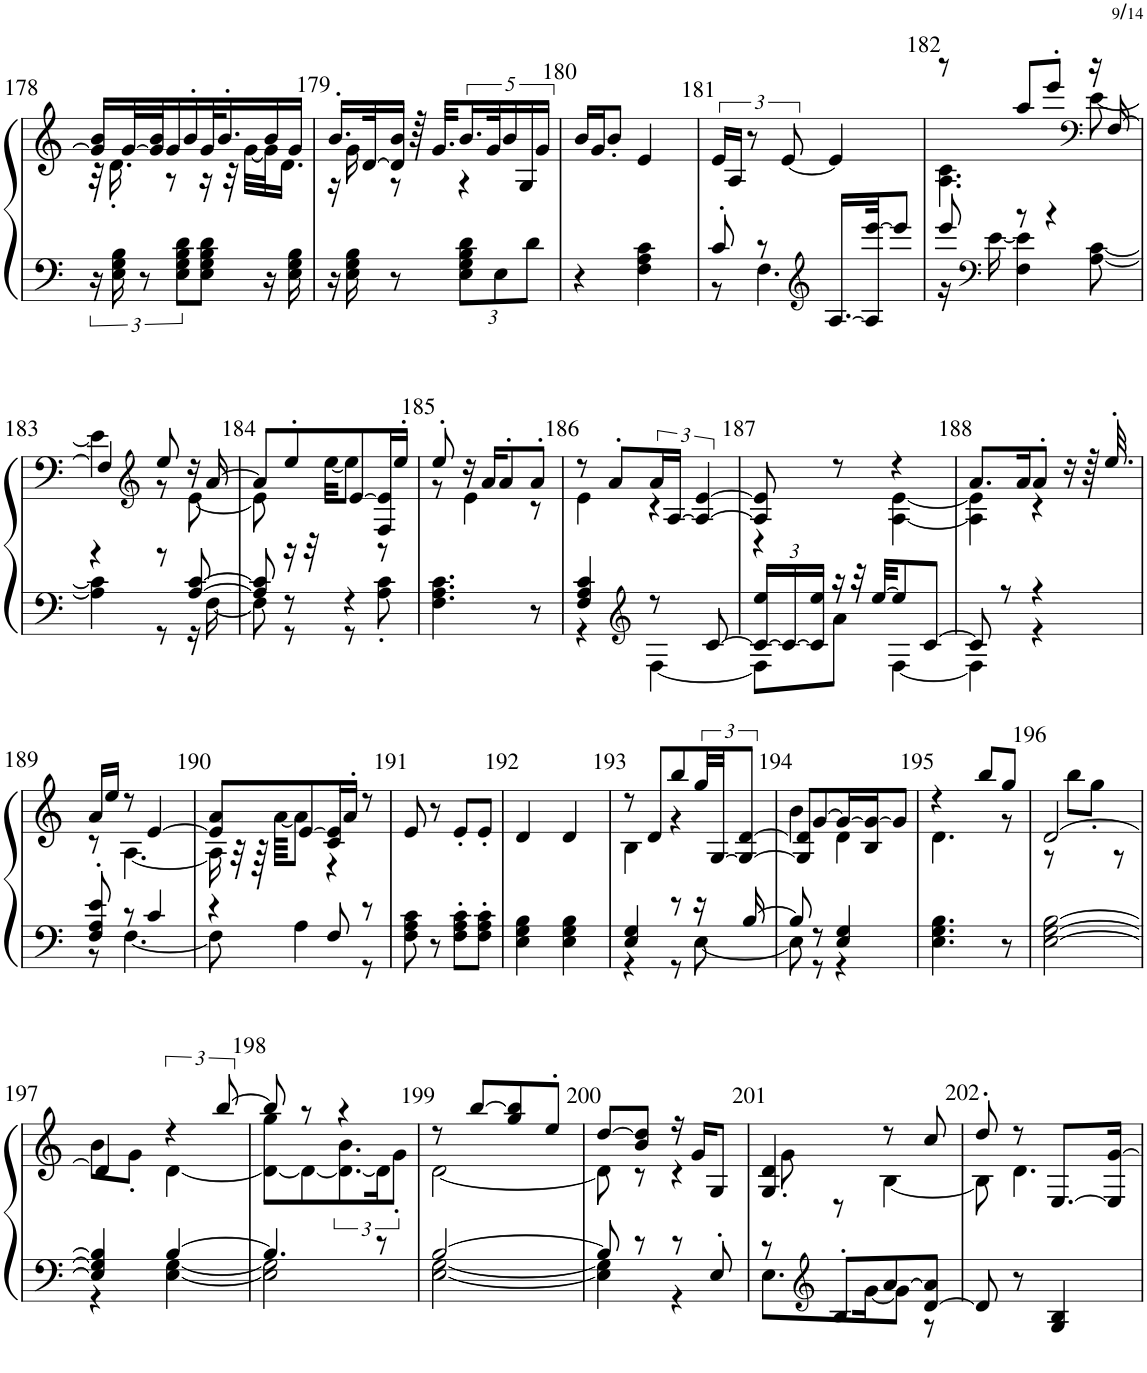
**kern	**kern
*part1	*part1
*staff2	*staff1
*I"ピアノ	*
!!LO:PB:g=z
*clefG2	*clefG2
*k[]	*k[]
*M4/8	*M4/8
=178	=178
*	*^
24r	16g/] 16b/LL	32r
.	.	16.d'\
24E\ 24G\ 24B\	.	.
.	[32g/L	.
12r	.	.
.	32g/] 32b/J	.
.	16g/	8r
12E\ 12G\ 12B\ 12d\L	.	.
.	16b'/	.
8E\ 8G\ 8B\ 8d\J	32g/K	16r
.	16.b'/	.
.	.	32r
.	.	[32g\LLL
16r	16b/	32g\J]
.	.	16.d\JJ
16E\ 16G\ 16B\	16g/JJ	.
=179	=179	=179
16r	16.b'/LL	16r
16E\ 16G\ 16B\	.	16g\
.	[32d/K	.
8r	16d/] 16b/JJ	8r
.	64r	.
.	32.g/KLL	.
*Xbrackettup	*	*
12E\ 12G\ 12B\ 12d\L	20.b/	4r
.	40g/K	.
12E\	.	.
.	20b/	.
.	20G/	.
12d\J	.	.
.	20g/JJ	.
*	*v	*v
=180	=180
4r	16b/LL
.	16g/J
.	8b'/J
4F\ 4A\ 4c\	4e/
=181	=181
*^	*
8c'/	8r	24e/LL
.	.	24A/JJ
.	.	12r
8r	4.F\	.
.	.	[12e/
*clefG2	*	*
[16.A/LL	.	4e/]
32A/] [32eee/JK	.	.
8eee/J]	.	.
=182	=182	=182
*	*	*^
8eee/	16r	8r	4.A\ 4.c\
*clefF4	*	*	*
.	[16e\	.	.
8r	4F\ 4e\]	8aa/L	.
4r	.	8eee'/J	.
*	*	*clefF4	*
.	[8A\ [8c\	16r	[8e\
.	.	[16F/	.
!!LO:LB:g=z	!!
=183	=183	=183	=183
4r	4A\] 4c\]	4F/]	4e\]
*	*	*clefG2	*
8r	8r	8ee/	8r
[8A/ [8c/	16r	16r	[8e\
.	[16F\	[16a/	.
=184	=184	=184	=184
8A/] 8c/]	8F\]	8a/L]	8e\]
8r	8r	8ee'/	16r
.	.	.	32r
.	.	.	[32ee\KKL
4r	8r	[8e/	8ee\J]
.	8A\' 8c\'	16F/ 16e/]L	8r
.	.	16ee'/JJ	.
*v	*v	*	*
=185	=185	=185
4.F\ 4.A\ 4.c\	8ee'/	8r
.	16r	4e\
.	16a/KL	.
.	8a'/	.
8r	8a'/J	8r
=186	=186	=186
*^	*	*
4F/ 4A/ 4c/	4r	8r	4e\
.	.	8a'/L	.
*clefG2	*	*	*
8r	[4F\	24a/L	4r
.	.	[24A/JJ	.
.	.	6A/_ [6e/	.
[8c/	.	.	.
=187	=187	=187	=187
24c/_ 24ee/LL	8F\L]	8A/] 8e/]	4r
24c/_	.	.	.
24c/] 24ee/JJ	.	.	.
16r	8a\J	8r	.
32r	.	.	.
[32ee/KKL	.	.	.
8ee/]	[4F\	4r	[4A\ [4e\
[8c/J	.	.	.
=188	=188	=188	=188
8c/]	4F\]	8.a/L	4A\] 4e\]
8r	.	.	.
.	.	16a/K	.
4r	4r	8a'/J	4r
.	.	16r	.
.	.	64r	.
.	.	32.ee'/	.
!!LO:LB:g=z	!!
=189	=189	=189	=189
8F/' 8A/' 8e/'	8r	16a/LL	8r
.	.	16ee/JJ	.
8r	[4.F\	8r	[4.A\
4c/	.	[4e/	.
=190	=190	=190	=190
4r	8F\]	8e/] 8a/L	16A\]
.	.	.	32r
.	.	.	64r
.	.	.	[64a\KKKL
.	4A\	[8e/	8a\J]
8F/	.	16c/ 16e/]L	4r
.	.	16a'/JJ	.
8r	8r	8r	.
*v	*v	*	*
*	*v	*v
=191	=191
8F\ 8A\ 8c\	8e/
8r	8r
8F\' 8A\' 8c\'L	8e'/L
8F\' 8A\' 8c\'J	8e'/J
=192	=192
4E\ 4G\ 4B\	4d/
4E\ 4G\ 4B\	4d/
=193	=193
*^	*^
4E/ 4G/	4r	8r	4B\
.	.	8d/L	.
8r	8r	8bb/	4r
16r	[8E\	48gg/LL	.
.	.	[48G/JJ	.
.	.	12G/_ [12d/J	.
[16B/	.	.	.
=194	=194	=194	=194
8B/]	8E\]	8G/] 8d/]L	4b\
8r	8r	[8g/	.
4E/ 4G/	4r	16g/L_	4d\
.	.	16B/ 16g/_J	.
.	.	8g/J]	.
*v	*v	*	*
=195	=195	=195
4.E\ 4.G\ 4.B\	4r	4.d\
.	8bb/L	.
8r	8gg/J	8r
=196	=196	=196
[2E\ [2G\ [2B\	[2d/	8r
.	.	8bb\L
.	.	8gg'\J
.	.	8r
!!LO:LB:g=z	!!
=197	=197	=197
*^	*	*
4E/] 4G/] 4B/]	4r	4d/]	8b\L
.	.	.	8g'\J
[4B/	[4E\ [4G\	6r	[4d\
.	.	[12bb/	.
=198	=198	=198	=198
4.B/]	2E\] 2G\]	8bb/]	8d\_ 8gg\L
.	.	8r	8d\_
.	.	4r	12.d\_ 12.b\
8r	.	.	24d\K]
.	.	.	12g'\J
=199	=199	=199	=199
[2B/	[2E\ [2G\	8r	[2d\
.	.	[8bb/L	.
.	.	8gg/ 8bb/]	.
.	.	8ee'/J	.
=200	=200	=200	=200
8B/]	4E\] 4G\]	[8dd/L	8d\]
8r	.	8b/ 8dd/]J	8r
8r	4r	16r	4r
.	.	16g/KL	.
8E'/	.	8G/J	.
=201	=201	=201	=201
8r	8.E\L	4G/ 4d/	8g'\
*clefG2	*	*	*
8B'/L	.	.	8r
.	[16g\K	.	.
[8a/	8g\J]	8r	[4B\
[8d/ 8a/]J	8r	8cc/	.
*v	*v	*	*
=202	=202	=202
8d/]	8dd'/	8B\]
8r	8r	4.d\
4G/ 4B/	[8.E/L	.
.	16E/] [16g/Jk	.
*	*v	*v
=	=
*-	*-
